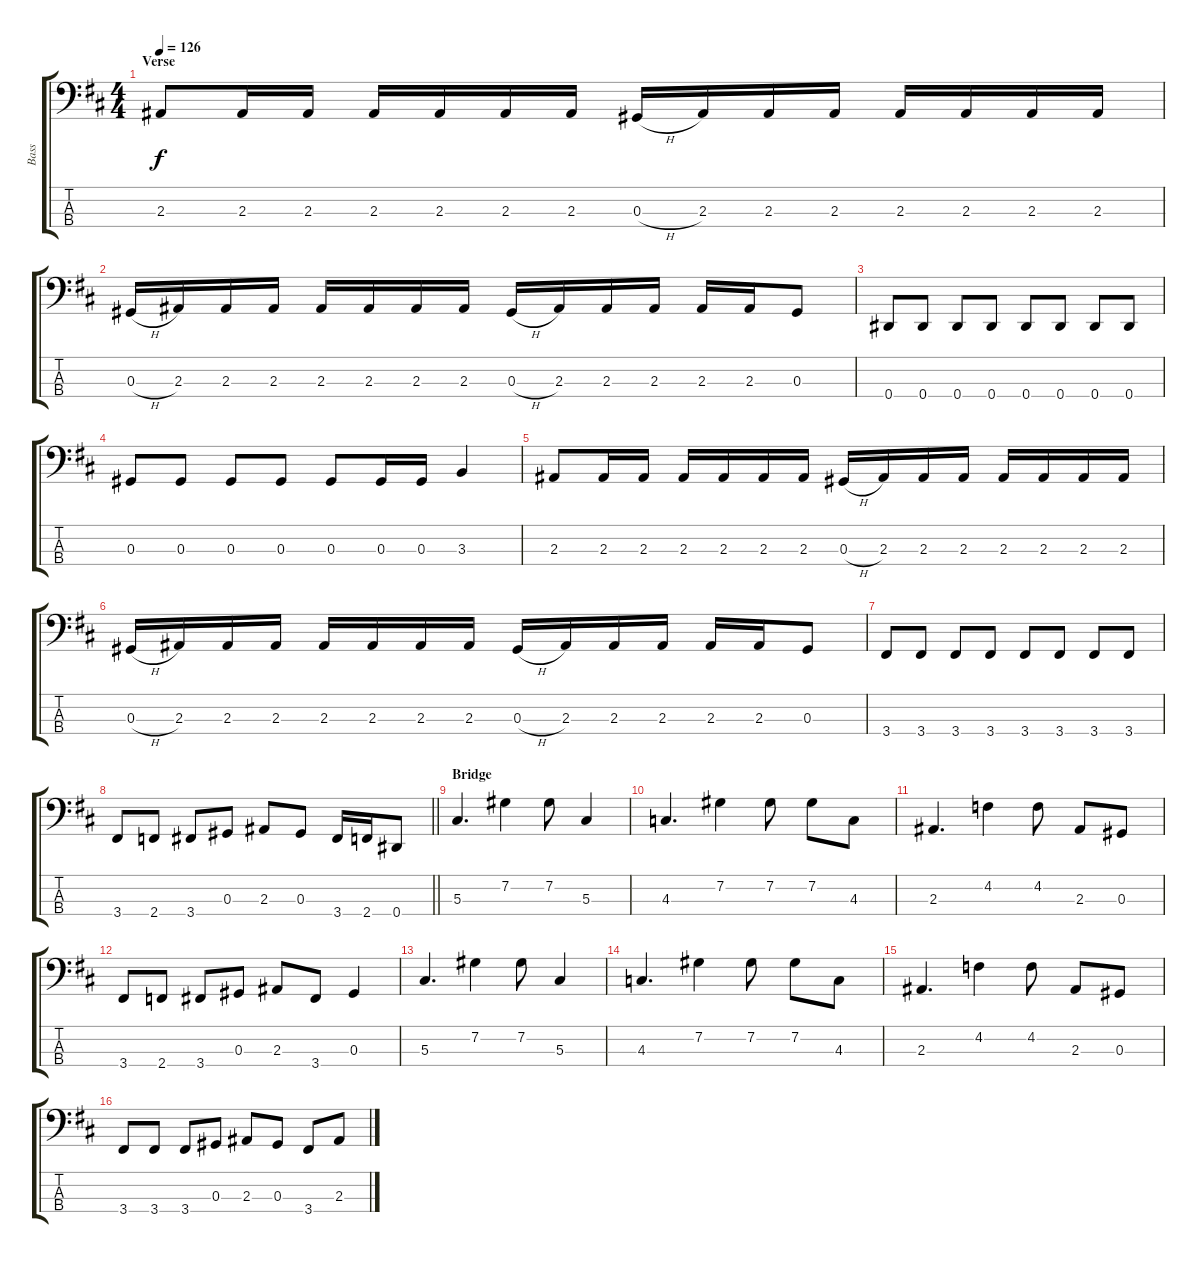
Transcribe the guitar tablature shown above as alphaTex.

\track ("Bass" "Bass") {instrument electricbassfinger}
\staff {score tabs}
\tuning (Gb2 Db2 Ab1 Eb1) {hide}
\ts (4 4)
\section ("" "Verse")
\tempo 126
\clef f4
\ks d
2.3.8{dy f} 2.3.16 2.3.16 2.3.16 2.3.16 2.3.16 2.3.16 0.3{h}.16 2.3.16 2.3.16 2.3.16 2.3.16 2.3.16 2.3.16 2.3.16 |
0.3{h}.16 2.3.16 2.3.16 2.3.16 2.3.16 2.3.16 2.3.16 2.3.16 0.3{h}.16 2.3.16 2.3.16 2.3.16 2.3.16 2.3.16 0.3.8 |
0.4.8 0.4.8 0.4.8 0.4.8 0.4.8 0.4.8 0.4.8 0.4.8 |
0.3.8 0.3.8 0.3.8 0.3.8 0.3.8 0.3.16 0.3.16 3.3.4 |
2.3.8 2.3.16 2.3.16 2.3.16 2.3.16 2.3.16 2.3.16 0.3{h}.16 2.3.16 2.3.16 2.3.16 2.3.16 2.3.16 2.3.16 2.3.16 |
0.3{h}.16 2.3.16 2.3.16 2.3.16 2.3.16 2.3.16 2.3.16 2.3.16 0.3{h}.16 2.3.16 2.3.16 2.3.16 2.3.16 2.3.16 0.3.8 |
3.4.8 3.4.8 3.4.8 3.4.8 3.4.8 3.4.8 3.4.8 3.4.8 |
\barLineRight lightlight
3.4.8 2.4.8 3.4.8 0.3.8 2.3.8 0.3.8 3.4.16 2.4.16 0.4.8 |
\section ("" "Bridge")
5.3.4{d} 7.2.4 7.2.8 5.3.4 |
4.3.4{d} 7.2.4 7.2.8 7.2.8 4.3.8 |
2.3.4{d} 4.2.4 4.2.8 2.3.8 0.3.8 |
3.4.8 2.4.8 3.4.8 0.3.8 2.3.8 3.4.8 0.3.4 |
5.3.4{d} 7.2.4 7.2.8 5.3.4 |
4.3.4{d} 7.2.4 7.2.8 7.2.8 4.3.8 |
2.3.4{d} 4.2.4 4.2.8 2.3.8 0.3.8 |
3.4.8 3.4.8 3.4.8 0.3.8 2.3.8 0.3.8 3.4.8 2.3.8
